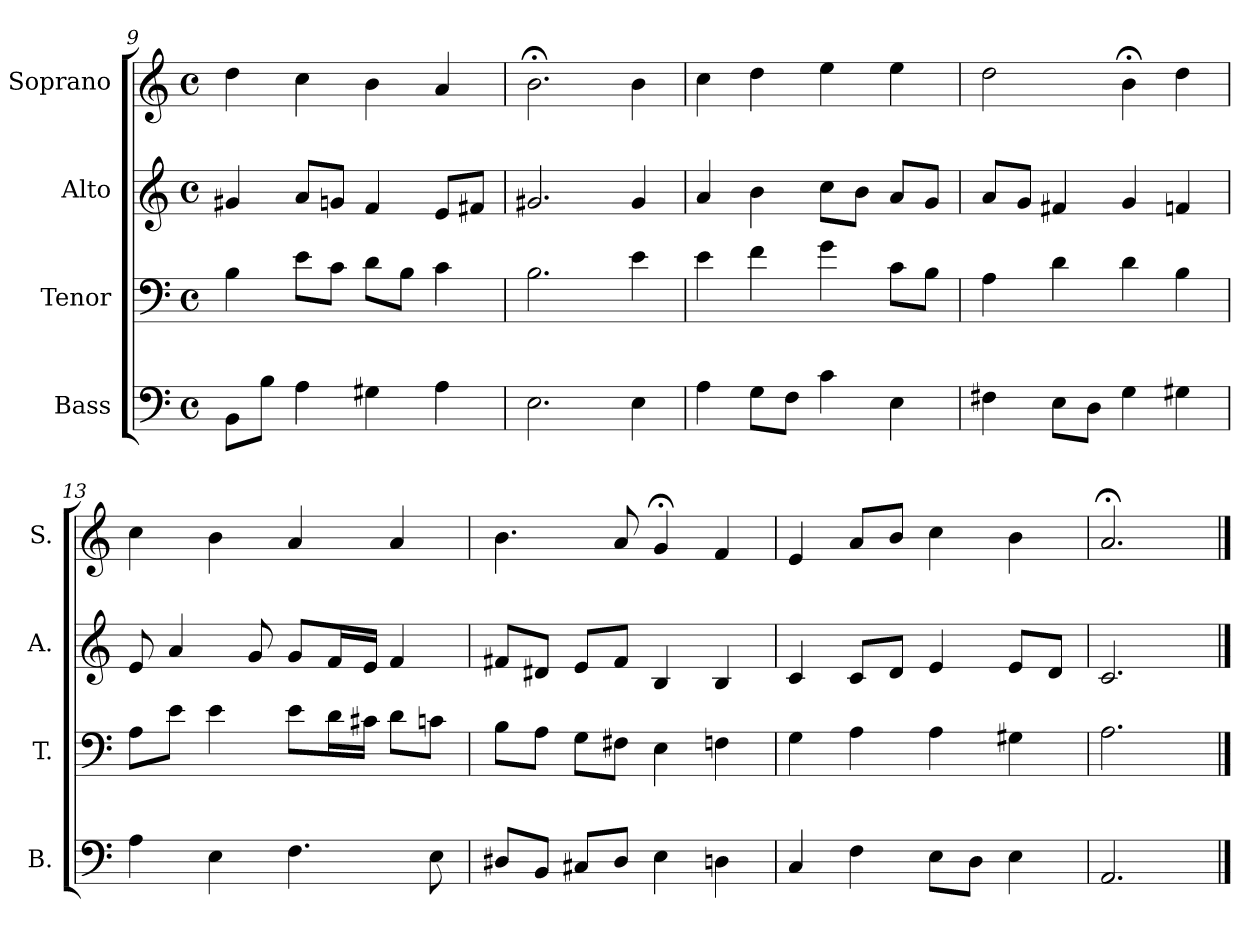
**kern	**kern	**kern	**kern
*part4	*part3	*part2	*part1
*staff4	*staff3	*staff2	*staff1
*I"Bass	*I"Tenor	*I"Alto	*I"Soprano
*I'B.	*I'T.	*I'A.	*I'S.
!!LO:LB:g=z
*clefF4	*clefF4	*clefG2	*clefG2
*k[]	*k[]	*k[]	*k[]
*a:	*a:	*a:	*a:
*M4/4	*M4/4	*M4/4	*M4/4
*met(c)	*met(c)	*met(c)	*met(c)
=9	=9	=9	=9
8BB\L	4B\	4g#X/	4dd\
8B\J	.	.	.
4A\	8e\L	8a/L	4cc\
.	8c\J	8gn/J	.
4G#X\	8d\L	4f/	4b\
.	8B\J	.	.
4A\	4c\	8e/L	4a/
.	.	8f#X/J	.
=10	=10	=10	=10
2.E\	2.B\	2.g#X/	2.b;<\
4E\	4e\	4g#/	4b\
=11	=11	=11	=11
4A\	4e\	4a/	4cc\
8G\L	4f\	4b\	4dd\
8F\J	.	.	.
4c\	4g\	8cc\L	4ee\
.	.	8b\J	.
4E\	8c\L	8a/L	4ee\
.	8B\J	8g/J	.
=12	=12	=12	=12
4F#X\	4A\	8a/L	2dd\
.	.	8g/J	.
8E\L	4d\	4f#X/	.
8D\J	.	.	.
4G\	4d\	4g/	4b;<\
4G#X\	4B\	4fn/	4dd\
!!LO:PB:g=z
=13	=13	=13	=13
4A\	8A\L	8e/	4cc\
.	8e\J	4a/	.
4E\	4e\	.	4b\
.	.	8g/	.
4.F\	8e\L	8g/L	4a/
.	16d\L	16f/L	.
.	16c#X\JJ	16e/JJ	.
.	8d\L	4f/	4a/
8E\	8cn\J	.	.
=14	=14	=14	=14
8D#X/L	8B\L	8f#X/L	4.b\
8BB/J	8A\J	8d#X/J	.
8C#X/L	8G\L	8e/L	.
8D#/J	8F#X\J	8f#/J	8a/
4E\	4E\	4B/	4g;</
4Dn\	4Fn\	4B/	4f/
=15	=15	=15	=15
4C/	4G\	4c/	4e/
4F\	4A\	8c/L	8a/L
.	.	8d/J	8b/J
8E\L	4A\	4e/	4cc\
8D\J	.	.	.
4E\	4G#X\	8e/L	4b\
.	.	8d/J	.
=16	=16	=16	=16
2.AA/	2.A\	2.c/	2.a;</
==	==	==	==
*-	*-	*-	*-
